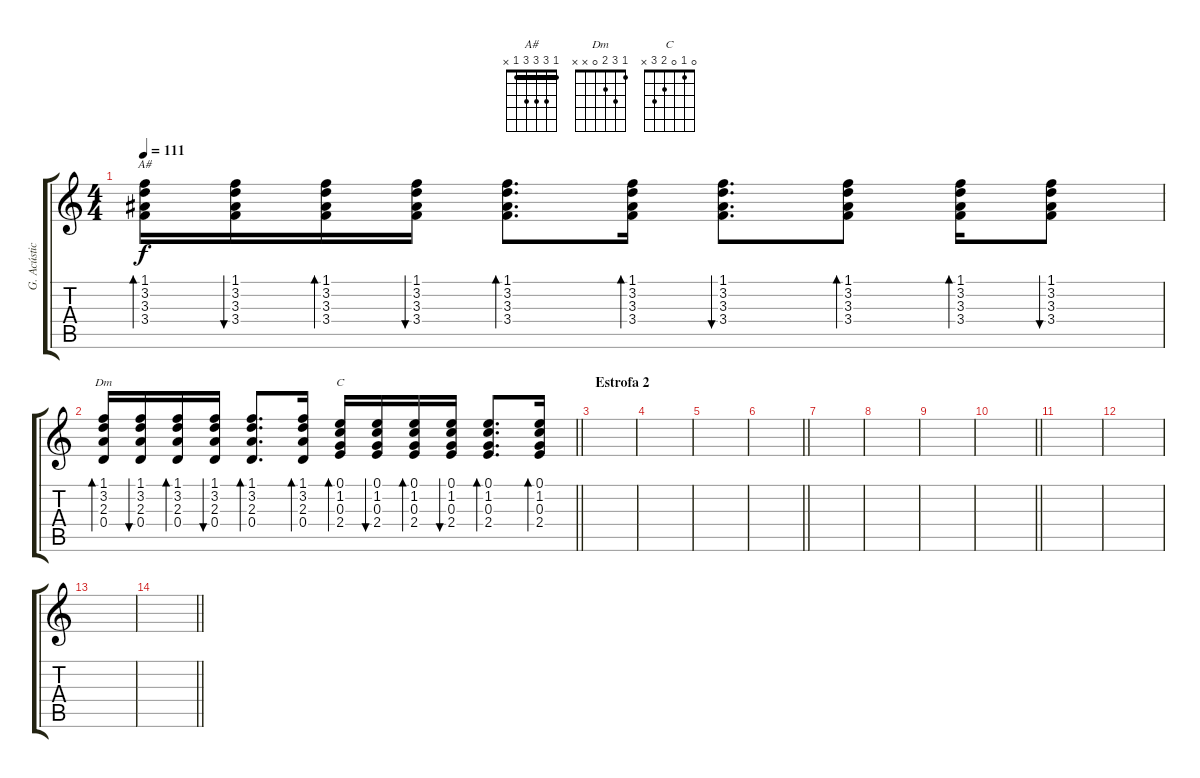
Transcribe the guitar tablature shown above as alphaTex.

\track ("G. Acústica" "G. Acústic") {instrument acousticguitarnylon}
\staff {score tabs}
\tuning (E4 B3 G3 D3 A2 E2) {hide}
\chord ("A#" 1 3 3 3 1 x) {barre 1}
\chord ("Dm" 1 3 2 0 x x)
\chord ("C" 0 1 0 2 3 x)
\ts (4 4)
\tempo 111
\clef g2
\ks c
(1.1 3.2 3.3 3.4).16{bd 60 ch "A#" dy f} (1.1 3.2 3.3 3.4).16{bu 60} (1.1 3.2 3.3 3.4).16{bd 60} (1.1 3.2 3.3 3.4).16{bu 60} (1.1 3.2 3.3 3.4).8{d bd 60} (1.1 3.2 3.3 3.4).16{bd 60} (1.1 3.2 3.3 3.4).8{d bu 60} (1.1 3.2 3.3 3.4).8{bd 60} (1.1 3.2 3.3 3.4).16{bd 60} (1.1 3.2 3.3 3.4).8{bu 60} |
\barLineRight lightlight
(1.1 3.2 2.3 0.4).16{bd 60 ch "Dm"} (1.1 3.2 2.3 0.4).16{bu 60} (1.1 3.2 2.3 0.4).16{bd 60} (1.1 3.2 2.3 0.4).16{bu 60} (1.1 3.2 2.3 0.4).8{d bd 60} (1.1 3.2 2.3 0.4).16{bd 60} (0.1 1.2 0.3 2.4).16{bd 60 ch "C"} (0.1 1.2 0.3 2.4).16{bu 60} (0.1 1.2 0.3 2.4).16{bd 60} (0.1 1.2 0.3 2.4).16{bu 60} (0.1 1.2 0.3 2.4).8{d bd 60} (0.1 1.2 0.3 2.4).16{bd 60} |
\section ("" "Estrofa 2")
|
|
|
\barLineRight lightlight
|
|
|
|
\barLineRight lightlight
|
|
|
|
\barLineRight lightlight
